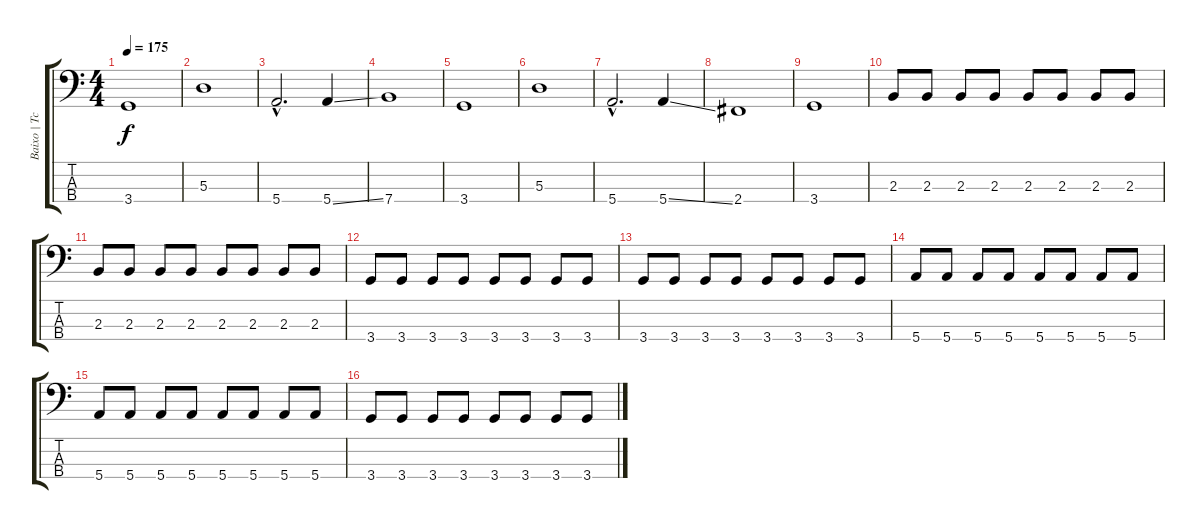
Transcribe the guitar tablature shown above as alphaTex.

\track ("Baixo | Tchelo" "Baixo | Tc") {instrument electricbassfinger}
\staff {score tabs}
\tuning (G2 D2 A1 E1) {hide}
\ts (4 4)
\tempo 175
\clef f4
\ks c
3.4.1{dy f} |
5.3.1 |
5.4{hac}.2{d} 5.4{ss}.4 |
7.4.1 |
3.4.1 |
5.3.1 |
5.4{hac}.2{d} 5.4{ss}.4 |
2.4.1 |
3.4.1 |
2.3.8 2.3.8 2.3.8 2.3.8 2.3.8 2.3.8 2.3.8 2.3.8 |
2.3.8 2.3.8 2.3.8 2.3.8 2.3.8 2.3.8 2.3.8 2.3.8 |
3.4.8 3.4.8 3.4.8 3.4.8 3.4.8 3.4.8 3.4.8 3.4.8 |
3.4.8 3.4.8 3.4.8 3.4.8 3.4.8 3.4.8 3.4.8 3.4.8 |
5.4.8 5.4.8 5.4.8 5.4.8 5.4.8 5.4.8 5.4.8 5.4.8 |
5.4.8 5.4.8 5.4.8 5.4.8 5.4.8 5.4.8 5.4.8 5.4.8 |
3.4.8 3.4.8 3.4.8 3.4.8 3.4.8 3.4.8 3.4.8 3.4.8
